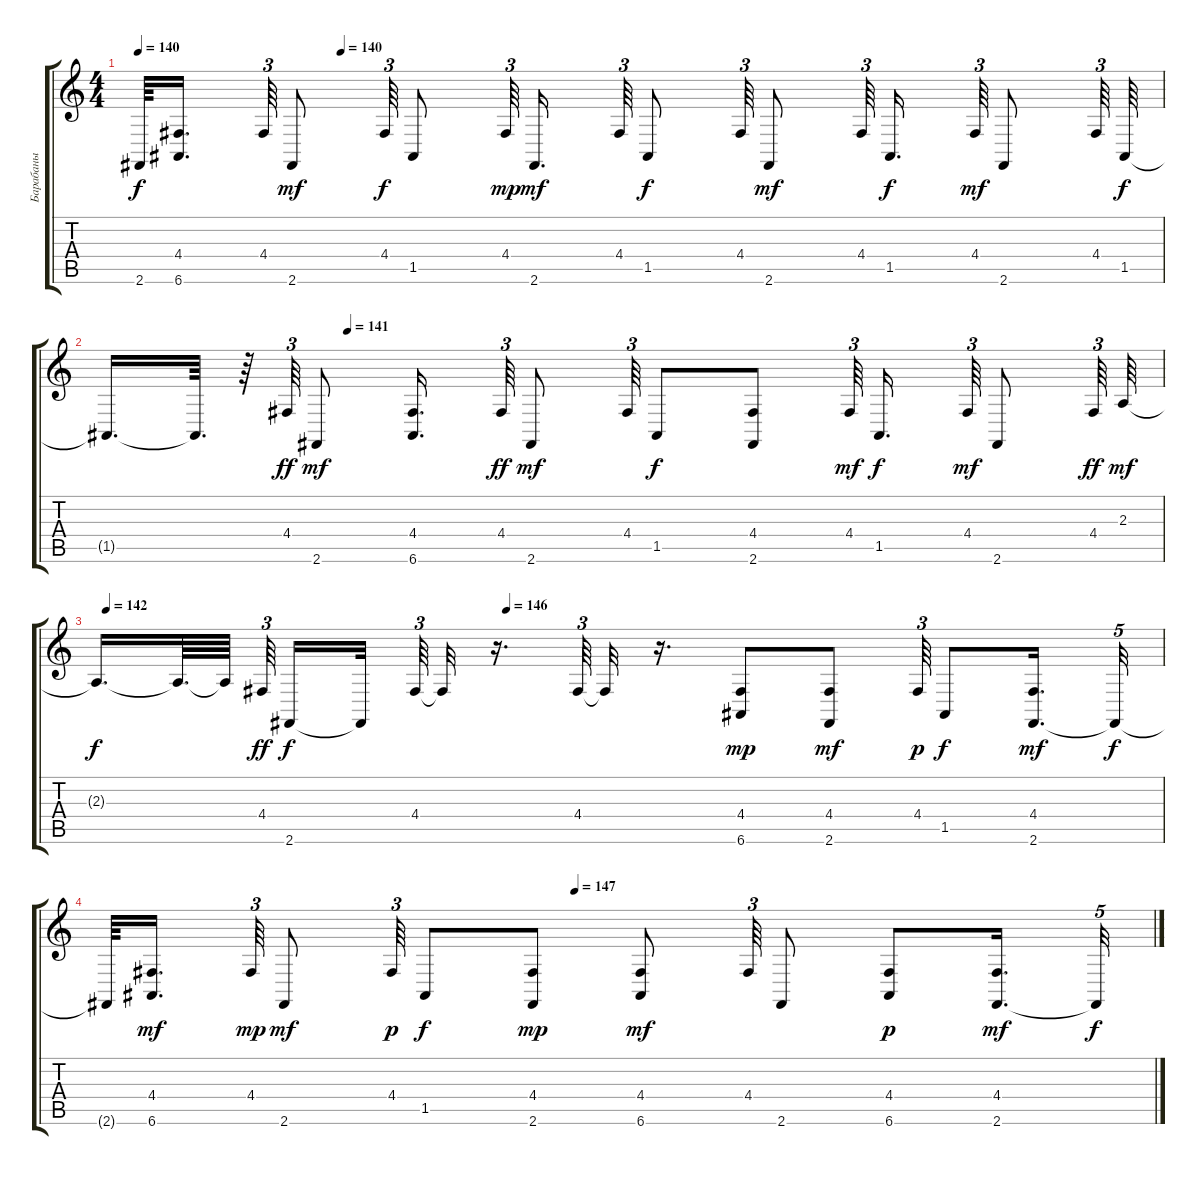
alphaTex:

\track ("Барабаны" "Барабаны") {instrument drawbarorgan}
\staff {score tabs}
\tuning (E4 B3 G3 D3 A2 E2) {hide}
\ts (4 4)
\tempo 140
\tempo (140 0.19791666666666666)
\clef g2
\ks c
2.6{t}.64{dy f} (4.4 6.6).16{d} 4.4.64{tu (3 2)} 2.6.8{dy mf} 4.4.64{tu (3 2) dy f} 1.5.8 4.4.64{tu (3 2) dy mp} 2.6.16{d dy mf} 4.4.64{tu (3 2)} 1.5.8{dy f} 4.4.64{tu (3 2)} 2.6.8{dy mf} 4.4.64{tu (3 2)} 1.5.16{d dy f} 4.4.64{tu (3 2) dy mf} 2.6.8 4.4.64{tu (3 2)} 1.5.64{dy f} |
\tempo (141 0.22916666666666666)
1.5{t}.16{d} 1.5{t}.64{d} r.64 4.4.64{tu (3 2) dy ff} 2.6.8{dy mf} (4.4 6.6).16{d} 4.4.64{tu (3 2) dy ff} 2.6.8{dy mf} 4.4.64{tu (3 2)} 1.5.8{dy f} (4.4 2.6).8 4.4.64{tu (3 2) dy mf} 1.5.16{d dy f} 4.4.64{tu (3 2) dy mf} 2.6.8 4.4.64{tu (3 2) dy ff} 2.3.64{dy mf} |
\tempo (142 0.010416666666666666)
\tempo (146 0.3854166666666667)
2.3{t}.16{d dy f} 2.3{t}.64{d} 2.3{t}.64 4.4.64{tu (3 2) dy ff} 2.6.16{dy f} 2.6{t}.32 4.4.64{tu (3 2)} 4.4{t}.32 r.16{d} 4.4.64{tu (3 2)} 4.4{t}.32 r.16{d} (4.4 6.6).8{dy mp} (4.4 2.6).8{dy mf} 4.4.64{tu (3 2) dy p} 1.5.8{dy f} (4.4 2.6).16{d dy mf} 2.6{t}.32{tu (5 4) dy f} |
\tempo (147 0.4479166666666667)
2.6{t}.64 (4.4 6.6).16{d dy mf} 4.4.64{tu (3 2) dy mp} 2.6.8{dy mf} 4.4.64{tu (3 2) dy p} 1.5.8{dy f} (4.4 2.6).8{dy mp} (4.4 6.6).8{dy mf} 4.4.64{tu (3 2)} 2.6.8 (4.4 6.6).8{dy p} (4.4 2.6).16{d dy mf} 2.6{t}.32{tu (5 4) dy f}
